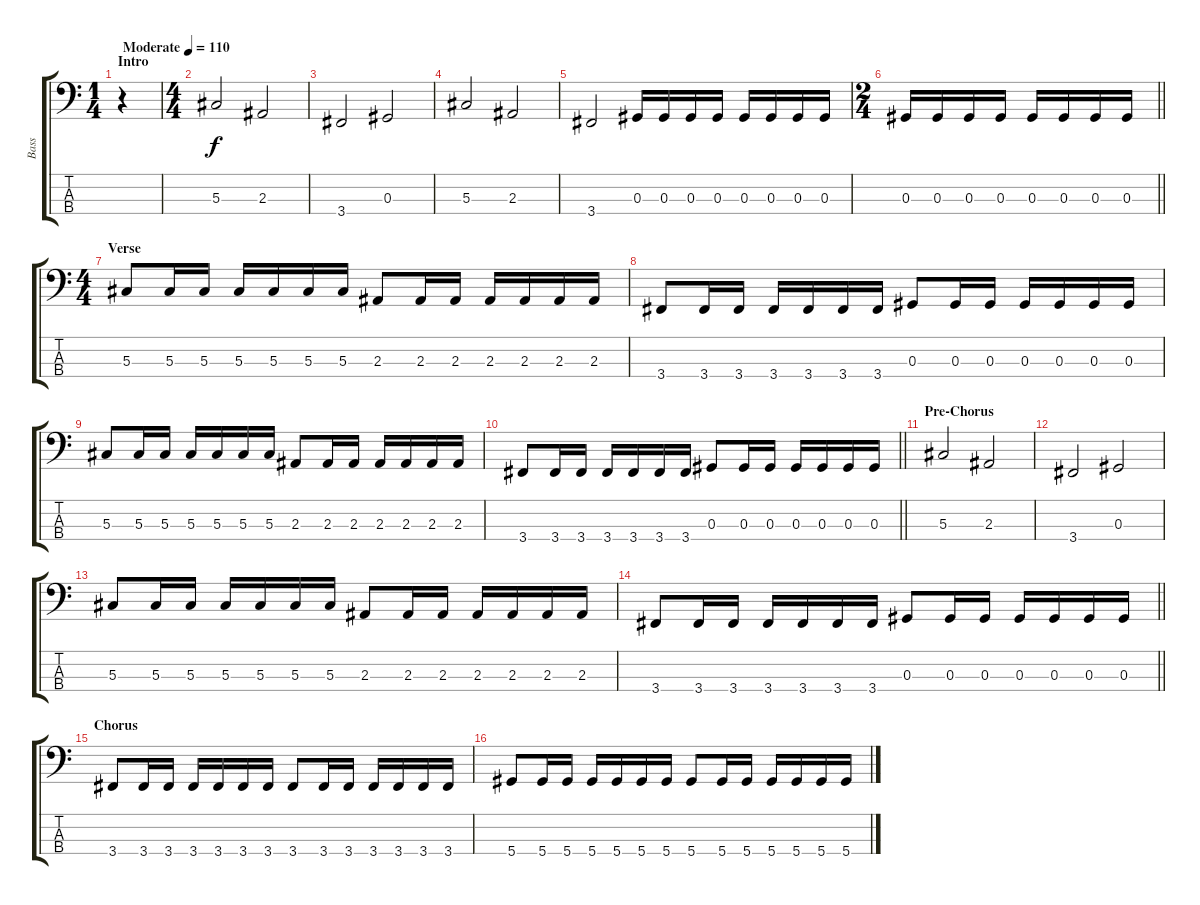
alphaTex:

\track ("Bass" "Bass") {instrument electricbassfinger}
\staff {score tabs}
\tuning (Gb2 Db2 Ab1 Eb1) {hide}
\ts (1 4)
\section ("" "Intro")
\tempo (110 "Moderate")
\clef f4
\ks c
r.4{dy f instrument electricbassfinger} |
\ts (4 4)
5.3.2 2.3.2 |
3.4.2 0.3.2 |
5.3.2 2.3.2 |
3.4.2 0.3.16 0.3.16 0.3.16 0.3.16 0.3.16 0.3.16 0.3.16 0.3.16 |
\ts (2 4)
\barLineRight lightlight
0.3.16 0.3.16 0.3.16 0.3.16 0.3.16 0.3.16 0.3.16 0.3.16 |
\ts (4 4)
\section ("" "Verse")
5.3.8 5.3.16 5.3.16 5.3.16 5.3.16 5.3.16 5.3.16 2.3.8 2.3.16 2.3.16 2.3.16 2.3.16 2.3.16 2.3.16 |
3.4.8 3.4.16 3.4.16 3.4.16 3.4.16 3.4.16 3.4.16 0.3.8 0.3.16 0.3.16 0.3.16 0.3.16 0.3.16 0.3.16 |
5.3.8 5.3.16 5.3.16 5.3.16 5.3.16 5.3.16 5.3.16 2.3.8 2.3.16 2.3.16 2.3.16 2.3.16 2.3.16 2.3.16 |
\barLineRight lightlight
3.4.8 3.4.16 3.4.16 3.4.16 3.4.16 3.4.16 3.4.16 0.3.8 0.3.16 0.3.16 0.3.16 0.3.16 0.3.16 0.3.16 |
\section ("" "Pre-Chorus")
5.3.2 2.3.2 |
3.4.2 0.3.2 |
5.3.8 5.3.16 5.3.16 5.3.16 5.3.16 5.3.16 5.3.16 2.3.8 2.3.16 2.3.16 2.3.16 2.3.16 2.3.16 2.3.16 |
\barLineRight lightlight
3.4.8 3.4.16 3.4.16 3.4.16 3.4.16 3.4.16 3.4.16 0.3.8 0.3.16 0.3.16 0.3.16 0.3.16 0.3.16 0.3.16 |
\section ("" "Chorus")
3.4.8 3.4.16 3.4.16 3.4.16 3.4.16 3.4.16 3.4.16 3.4.8 3.4.16 3.4.16 3.4.16 3.4.16 3.4.16 3.4.16 |
5.4.8 5.4.16 5.4.16 5.4.16 5.4.16 5.4.16 5.4.16 5.4.8 5.4.16 5.4.16 5.4.16 5.4.16 5.4.16 5.4.16
